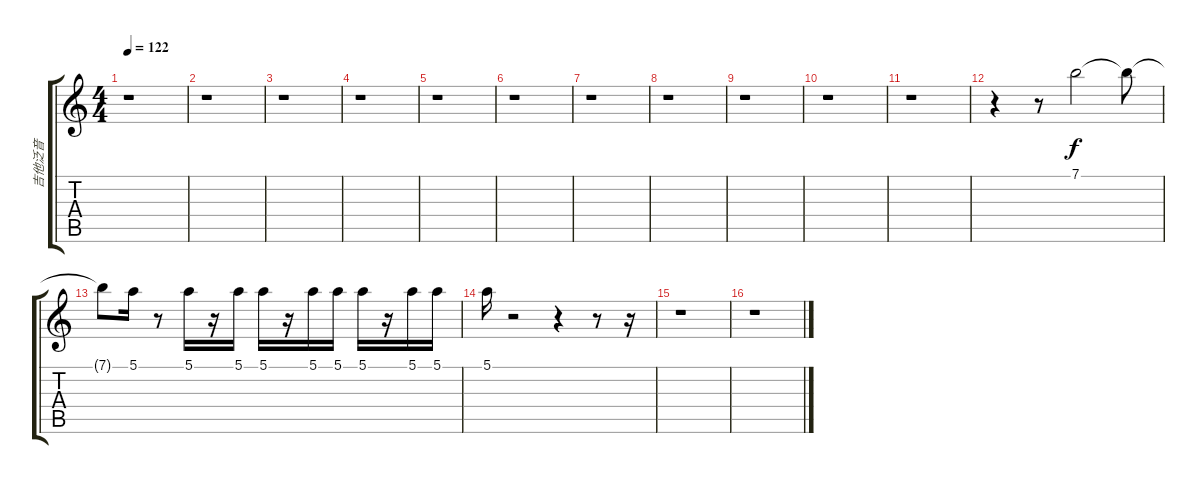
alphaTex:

\track ("吉他泛音" "吉他泛音") {instrument guitarharmonics}
\staff {score tabs}
\tuning (E4 B3 G3 D3 A2 E2) {hide}
\ts (4 4)
\tempo 122
\clef g2
\ks c
r.1{dy f} |
r.1 |
r.1 |
r.1 |
r.1 |
r.1 |
r.1 |
r.1 |
r.1 |
r.1 |
r.1 |
r.4 r.8 7.1.2 7.1{t}.8 |
7.1{t}.8 5.1.16 r.8 5.1.16 r.16 5.1.16 5.1.16 r.16 5.1.16 5.1.16 5.1.16 r.16 5.1.16 5.1.16 |
5.1.16 r.2 r.4 r.8 r.16 |
r.1 |
r.1
